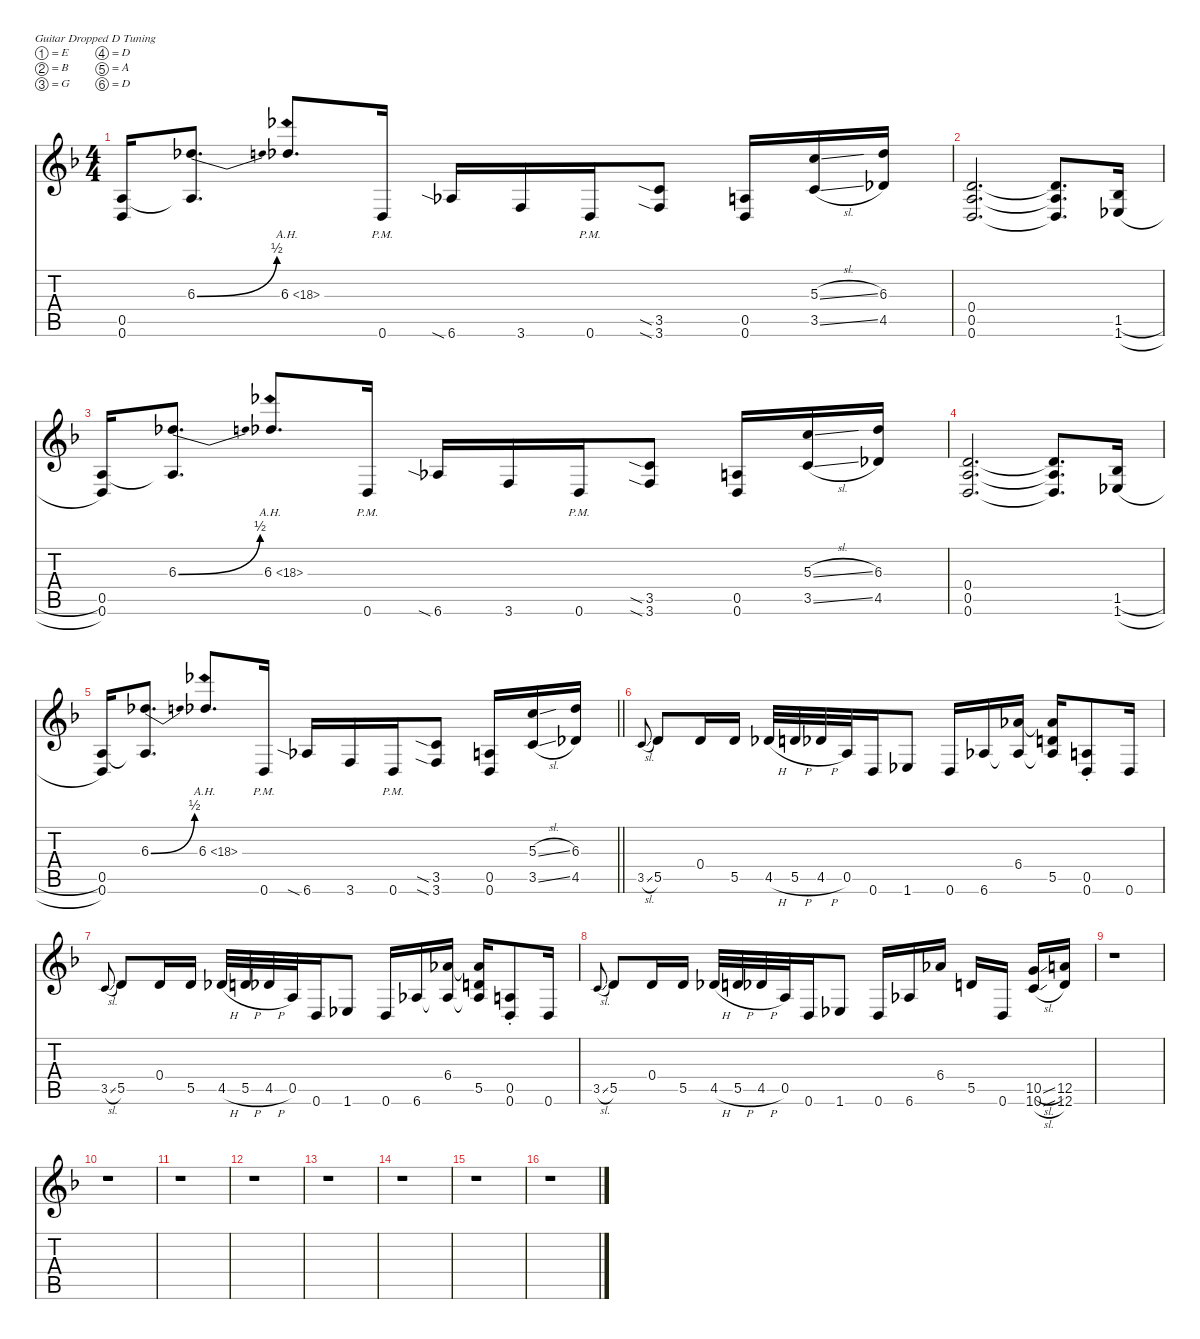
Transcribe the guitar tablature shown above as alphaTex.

\defaultSystemsLayout 4
\hideDynamics
\bracketExtendMode nobrackets
\singleTrackTrackNamePolicy hidden
\multiTrackTrackNamePolicy hidden
\otherSystemsTrackNameOrientation horizontal
\track ("Guitar 2" "Guitar 2") {defaultSystemsLayout 8 instrument distortionguitar}
\staff {score tabs}
\tuning (E4 B3 G3 D3 A2 D2)
\ts (4 4)
\tempo (89 hide)
\clef g2
\ks dminor
(0.5{acc forcenatural} 0.6{acc forcenatural}).16{dy ppp beam Up} (6.3{be (bend 3.5999999999999996 0 51.6 2) acc b} 0.5{t acc forcenatural}).8{d dy mf beam Up} 6.3{ah 12 acc b}.8{d beam Up} 0.6{pm acc forcenatural}.16{dy ppp beam Up} 6.6{sia acc b}.16{beam Up} 3.6{acc forcenatural}.16{beam Up} 0.6{pm acc forcenatural}.16{beam Up} (3.5{sia acc forcenatural} 3.6{sia acc forcenatural}).8{beam Up} (0.5{acc forcenatural} 0.6{acc forcenatural}).16{beam Up} (5.3{sl acc forcenatural} 3.5{sl acc forcenatural}).16{beam Up} (6.3{acc b} 4.5{acc b}).16{beam Up} |
\tempo (88 hide)
(0.4{acc forcenatural} 0.5{acc forcenatural} 0.6{acc forcenatural}).2{d dy f beam Up} (0.4{t acc forcenatural} 0.5{t acc forcenatural} 0.6{t acc forcenatural}).8{d beam Up} (1.5{h acc b} 1.6{h acc b}).16{dy ppp beam Up} |
\tempo (89 hide)
(0.5{acc forcenatural} 0.6{acc forcenatural}).16{beam Up} (6.3{be (bend 3.5999999999999996 0 51.6 2) acc b} 0.5{t acc forcenatural}).8{d dy mf beam Up} 6.3{ah 12 acc b}.8{d beam Up} 0.6{pm acc forcenatural}.16{dy ppp beam Up} 6.6{sia acc b}.16{beam Up} 3.6{acc forcenatural}.16{beam Up} 0.6{pm acc forcenatural}.16{beam Up} (3.5{sia acc forcenatural} 3.6{sia acc forcenatural}).8{beam Up} (0.5{acc forcenatural} 0.6{acc forcenatural}).16{beam Up} (5.3{sl acc forcenatural} 3.5{sl acc forcenatural}).16{beam Up} (6.3{acc b} 4.5{acc b}).16{beam Up} |
\tempo (88 hide)
(0.4{acc forcenatural} 0.5{acc forcenatural} 0.6{acc forcenatural}).2{d dy f beam Up} (0.4{t acc forcenatural} 0.5{t acc forcenatural} 0.6{t acc forcenatural}).8{d beam Up} (1.5{h acc b} 1.6{h acc b}).16{dy ppp beam Up} |
\tempo (89 hide)
\tempo (88 0.99375 hide)
\barLineRight lightlight
(0.5{acc forcenatural} 0.6{acc forcenatural}).16{beam Up} (6.3{be (bend 3.5999999999999996 0 51.6 2) acc b} 0.5{t acc forcenatural}).8{d dy mf beam Up} 6.3{ah 12 acc b}.8{d beam Up} 0.6{pm acc forcenatural}.16{dy ppp beam Up} 6.6{sia acc b}.16{beam Up} 3.6{acc forcenatural}.16{beam Up} 0.6{pm acc forcenatural}.16{beam Up} (3.5{sia acc forcenatural} 3.6{sia acc forcenatural}).8{beam Up} (0.5{acc forcenatural} 0.6{acc forcenatural}).16{beam Up} (5.3{sl acc forcenatural} 3.5{sl acc forcenatural}).16{beam Up} (6.3{acc b} 4.5{acc b}).16{beam Up} |
3.5{sl acc forcenatural}.8{gr onbeat dy mf instrument acousticguitarsteel beam Up} 5.5{acc forcenatural}.8{beam Up} 0.4{acc forcenatural}.16{beam Up} 5.5{acc forcenatural}.16{beam Up} 4.5{h acc b}.32{beam Up} 5.5{h acc forcenatural}.32{beam Up} 4.5{h acc b}.32{beam Up} 0.5{acc forcenatural}.32{beam Up} 0.6{acc forcenatural}.16{beam Up} 1.6{acc b}.8{beam Up} 0.6{acc forcenatural}.16{beam Up} 6.6{acc b}.16{beam Up} (6.4{acc b} 6.6{t acc b}).16{beam Up} (6.4{t acc b} 5.5{acc forcenatural} 6.6{t acc b}).16{beam Up} (0.5{st acc forcenatural} 0.6{st acc forcenatural}).8{beam Up} 0.6{acc forcenatural}.16{beam Up} |
\tempo (89 hide)
3.5{sl acc forcenatural}.8{gr onbeat beam Up} 5.5{acc forcenatural}.8{beam Up} 0.4{acc forcenatural}.16{beam Up} 5.5{acc forcenatural}.16{beam Up} 4.5{h acc b}.32{beam Up} 5.5{h acc forcenatural}.32{beam Up} 4.5{h acc b}.32{beam Up} 0.5{acc forcenatural}.32{beam Up} 0.6{acc forcenatural}.16{beam Up} 1.6{acc b}.8{beam Up} 0.6{acc forcenatural}.16{beam Up} 6.6{acc b}.16{beam Up} (6.4{acc b} 6.6{t acc b}).16{beam Up} (6.4{t acc b} 5.5{acc forcenatural} 6.6{t acc b}).16{beam Up} (0.5{st acc forcenatural} 0.6{st acc forcenatural}).8{beam Up} 0.6{acc forcenatural}.16{beam Up} |
\tempo (88 0.00625 hide)
\tempo (89 0.99375 hide)
3.5{sl acc forcenatural}.8{gr onbeat beam Up} 5.5{acc forcenatural}.8{beam Up} 0.4{acc forcenatural}.16{beam Up} 5.5{acc forcenatural}.16{beam Up} 4.5{h acc b}.32{beam Up} 5.5{h acc forcenatural}.32{beam Up} 4.5{h acc b}.32{beam Up} 0.5{acc forcenatural}.32{beam Up} 0.6{acc forcenatural}.16{beam Up} 1.6{acc b}.8{beam Up} 0.6{acc forcenatural}.16{beam Up} 6.6{acc b}.16{beam Up} 6.4{acc b}.16{beam Up} 5.5{acc forcenatural}.16{beam Up} 0.6{acc forcenatural}.16{beam Up beam split} (10.5{sl acc forcenatural} 10.6{sl acc forcenatural}).16{dy ppp beam Up} (12.5{acc forcenatural} 12.6{acc forcenatural}).16{beam Up} |
\tempo (88 0.99375 hide)
r.1{beam Down} |
r.1{beam Down} |
\tempo (89 hide)
r.1{beam Down} |
\tempo (88 hide)
r.1{beam Down} |
\tempo (89 hide)
r.1{beam Down} |
\tempo (88 hide)
\tempo (89 0.99375 hide)
r.1{beam Down} |
r.1{beam Down} |
\tempo (88 hide)
r.1{beam Down}
